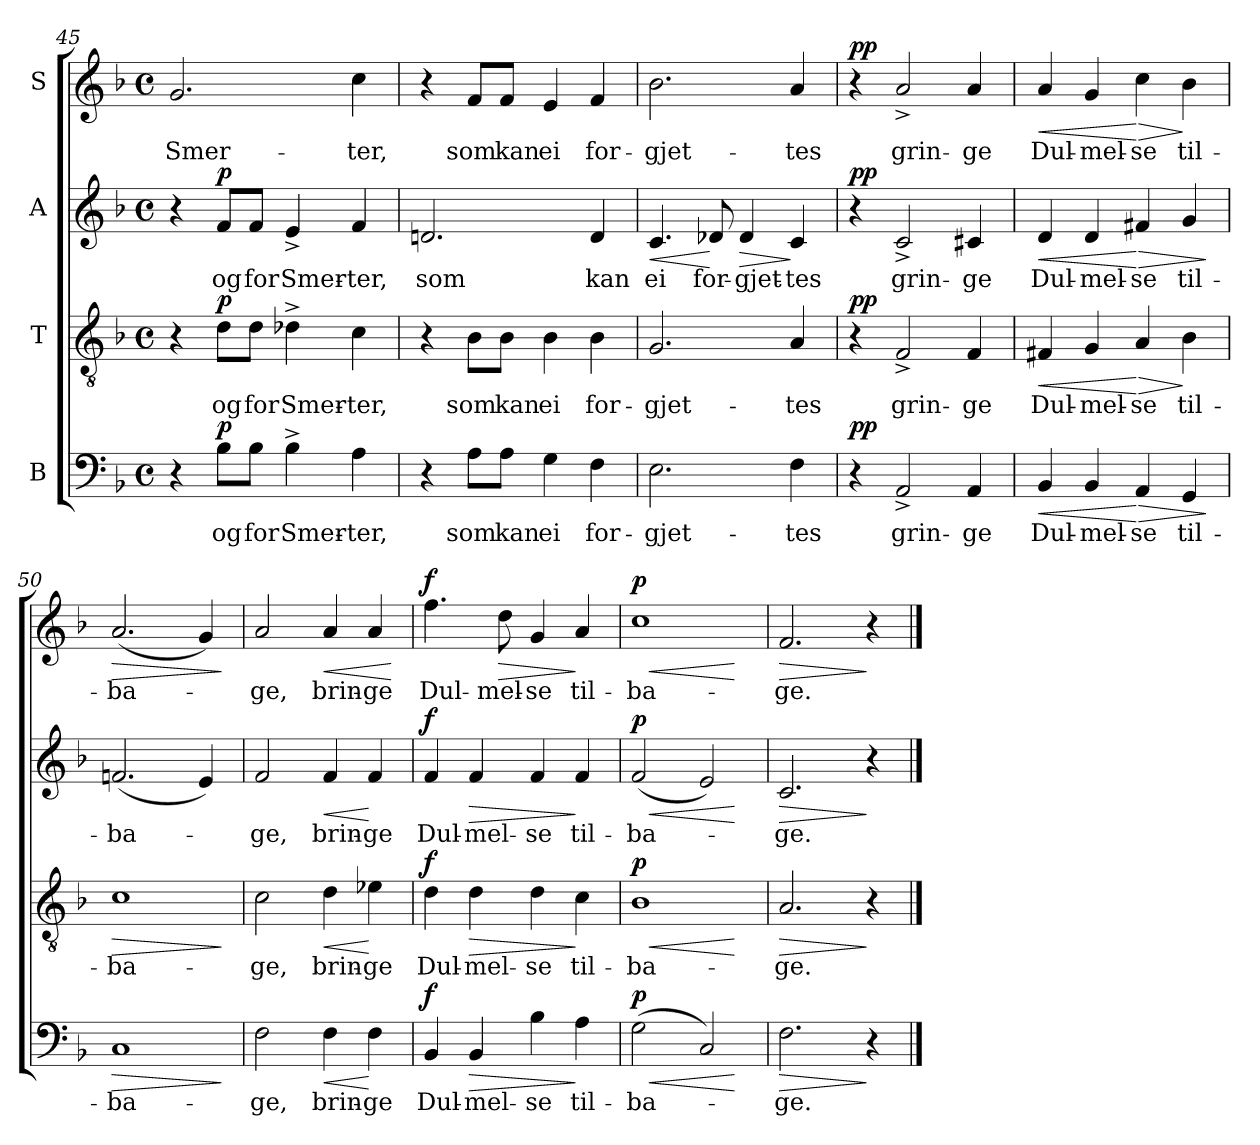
**kern	**text	**dynam	**kern	**text	**dynam	**kern	**text	**dynam	**kern	**text	**dynam
*part4	*part4	*part4	*part3	*part3	*part3	*part2	*part2	*part2	*part1	*part1	*part1
*staff4	*staff4	*staff4	*staff3	*staff3	*staff3	*staff2	*staff2	*staff2	*staff1	*staff1	*staff1
*I"B	*	*	*I"T	*	*	*I"A	*	*	*I"S	*	*
*clefF4	*	*	*clefGv2	*	*	*clefG2	*	*	*clefG2	*	*
*k[b-]	*	*	*k[b-]	*	*	*k[b-]	*	*	*k[b-]	*	*
*F:	*	*	*F:	*	*	*F:	*	*	*F:	*	*
*M4/4	*	*	*M4/4	*	*	*M4/4	*	*	*M4/4	*	*
*met(c)	*	*	*met(c)	*	*	*met(c)	*	*	*met(c)	*	*
=45	=45	=45	=45	=45	=45	=45	=45	=45	=45	=45	=45
!	!	!	!	!	!	!	!	!	!	!LO:LY:b	!
4r	.	.	4r	.	.	4r	.	.	2.g/	Smer-	.
!	!LO:LY:b	!LO:DY:a	!	!LO:LY:b	!LO:DY:a	!	!LO:LY:b	!LO:DY:a	!	!	!
8B-\L	og	p	8d\L	og	p	8f/L	og	p	.	.	.
!	!LO:LY:b	!	!	!LO:LY:b	!	!	!LO:LY:b	!	!	!	!
8B-\J	for	.	8d\J	for	.	8f/J	for	.	.	.	.
!	!LO:LY:b	!	!	!LO:LY:b	!	!	!LO:LY:b	!	!	!	!
4B-^>\	Smer-	.	4d-X^>\	Smer-	.	4e^>/	Smer-	.	.	.	.
!	!LO:LY:b	!	!	!LO:LY:b	!	!	!LO:LY:b	!	!	!LO:LY:b	!
4A\	-ter,	.	4c\	-ter,	.	4f/	-ter,	.	4cc\	-ter,	.
!!LO:PB:g=z
=46	=46	=46	=46	=46	=46	=46	=46	=46	=46	=46	=46
!	!	!	!	!	!	!	!LO:LY:b	!	!	!	!
4r	.	.	4r	.	.	2.dni/	som	.	4r	.	.
!	!LO:LY:b	!	!	!LO:LY:b	!	!	!	!	!	!LO:LY:b	!
8A\L	som	.	8B-\L	som	.	.	.	.	8f/L	som	.
!	!LO:LY:b	!	!	!LO:LY:b	!	!	!	!	!	!LO:LY:b	!
8A\J	kan	.	8B-\J	kan	.	.	.	.	8f/J	kan	.
!	!LO:LY:b	!	!	!LO:LY:b	!	!	!	!	!	!LO:LY:b	!
4G\	ei	.	4B-\	ei	.	.	.	.	4e/	ei	.
!	!LO:LY:b	!	!	!LO:LY:b	!	!	!LO:LY:b	!	!	!LO:LY:b	!
4F\	for-	.	4B-\	for-	.	4d/	kan	.	4f/	for-	.
=47	=47	=47	=47	=47	=47	=47	=47	=47	=47	=47	=47
!	!LO:LY:b	!	!	!LO:LY:b	!	!	!LO:LY:b	!LO:HP:b	!	!LO:LY:b	!
2.E\	-gjet-	.	2.G/	-gjet-	.	4.c/	ei	<	2.b-\	-gjet-	.
!	!	!	!	!	!	!	!LO:LY:b	!	!	!	!
.	.	.	.	.	.	8d-X/	for-	[	.	.	.
!	!	!	!	!	!	!	!LO:LY:b	!LO:HP:b	!	!	!
.	.	.	.	.	.	4d-/	-gjet-	>	.	.	.
!	!LO:LY:b	!	!	!LO:LY:b	!	!	!LO:LY:b	!	!	!LO:LY:b	!
4F\	-tes	.	4A/	-tes	.	4c/	-tes	]	4a/	-tes	.
=48	=48	=48	=48	=48	=48	=48	=48	=48	=48	=48	=48
!	!	!LO:DY:a	!	!	!LO:DY:a	!	!	!LO:DY:a	!	!	!LO:DY:a
4r	.	pp	4r	.	pp	4r	.	pp	4r	.	pp
!	!LO:LY:b	!	!	!LO:LY:b	!	!	!LO:LY:b	!	!	!LO:LY:b	!
2AA^>/	grin-	.	2F^>/	grin-	.	2c^>/	grin-	.	2a^>/	grin-	.
!	!LO:LY:b	!	!	!LO:LY:b	!	!	!LO:LY:b	!	!	!LO:LY:b	!
4AA/	-ge	.	4F/	-ge	.	4c#X/	-ge	.	4a/	-ge	.
=49	=49	=49	=49	=49	=49	=49	=49	=49	=49	=49	=49
!	!LO:LY:b	!LO:HP:b	!	!LO:LY:b	!LO:HP:b	!	!LO:LY:b	!LO:HP:b	!	!LO:LY:b	!LO:HP:b
4BB-/	Dul-	<	4F#X/	Dul-	<	4d/	Dul-	<	4a/	Dul-	<
!	!LO:LY:b	!	!	!LO:LY:b	!	!	!LO:LY:b	!	!	!LO:LY:b	!
4BB-/	-mel-	.	4G/	-mel-	.	4d/	-mel-	.	4g/	-mel-	.
!	!LO:LY:b	!LO:HP:n=1:b	!	!LO:LY:b	!LO:HP:n=1:b	!	!LO:LY:b	!LO:HP:n=1:b	!	!LO:LY:b	!LO:HP:n=1:b
4AA/	-se	[ >	4A/	-se	[ >	4f#X/	-se	[ >	4cc\	-se	[ >
!	!LO:LY:b	!	!	!LO:LY:b	!	!	!LO:LY:b	!	!	!LO:LY:b	!
4GG/	til-	.	4B-\	til-	]	4g/	til-	.	4b-\	til-	]
.	.	]	.	.	.	.	.	]	.	.	.
=50	=50	=50	=50	=50	=50	=50	=50	=50	=50	=50	=50
!	!LO:LY:b	!LO:HP:b	!	!LO:LY:b	!LO:HP:b	!	!LO:LY:b	!	!	!LO:LY:b	!LO:HP:b
1C	-ba-	>	1c	-ba-	>	(<2.fni/	-ba-	.	(<2.a/	-ba-	>
.	.	.	.	.	.	4e/)	.	.	4g/)	.	.
.	.	]	.	.	]	.	.	.	.	.	]
=51	=51	=51	=51	=51	=51	=51	=51	=51	=51	=51	=51
!	!LO:LY:b	!	!	!LO:LY:b	!	!	!LO:LY:b	!	!	!LO:LY:b	!
2F\	-ge,	.	2c\	-ge,	.	2f/	-ge,	.	2a/	-ge,	.
!	!LO:LY:b	!LO:HP:b	!	!LO:LY:b	!LO:HP:b	!	!LO:LY:b	!LO:HP:b	!	!LO:LY:b	!LO:HP:b
4F\	brin-	<	4d\	brin-	<	4f/	brin-	<	4a/	brin-	<
!	!LO:LY:b	!	!	!LO:LY:b	!	!	!LO:LY:b	!	!	!LO:LY:b	!
4F\	-ge	[	4e-X\	-ge	[	4f/	-ge	[	4a/	-ge	.
.	.	.	.	.	.	.	.	.	.	.	[
!!LO:LB:g=z
=52	=52	=52	=52	=52	=52	=52	=52	=52	=52	=52	=52
!	!LO:LY:b	!LO:DY:a	!	!LO:LY:b	!LO:DY:a	!	!LO:LY:b	!LO:DY:a	!	!LO:LY:b	!LO:DY:a
4BB-/	Dul-	f	4d\	Dul-	f	4f/	Dul-	f	4.ff\	Dul-	f
!	!LO:LY:b	!LO:HP:b	!	!LO:LY:b	!LO:HP:b	!	!LO:LY:b	!LO:HP:b	!	!	!
4BB-/	-mel-	>	4d\	-mel-	>	4f/	-mel-	>	.	.	.
!	!	!	!	!	!	!	!	!	!	!LO:LY:b	!LO:HP:b
.	.	.	.	.	.	.	.	.	8dd\	-mel-	>
!	!LO:LY:b	!	!	!LO:LY:b	!	!	!LO:LY:b	!	!	!LO:LY:b	!
4B-\	-se	.	4d\	-se	.	4f/	-se	.	4g/	-se	.
!	!LO:LY:b	!	!	!LO:LY:b	!	!	!LO:LY:b	!	!	!LO:LY:b	!
4A\	til-	]	4c\	til-	]	4f/	til-	]	4a/	til-	]
=53	=53	=53	=53	=53	=53	=53	=53	=53	=53	=53	=53
!	!LO:LY:b	!LO:HP:b	!	!LO:LY:b	!LO:HP:b	!	!LO:LY:b	!LO:HP:b	!	!LO:LY:b	!LO:HP:b
!	!	!LO:DY:n=1:a	!	!	!LO:DY:n=1:a	!	!	!LO:DY:n=1:a	!	!	!LO:DY:n=1:a
(>2G\	-ba-	< p	1B-	-ba-	< p	(<2f/	-ba-	< p	1cc	-ba-	< p
2C/)	.	.	.	.	.	2e/)	.	.	.	.	.
.	.	[	.	.	[	.	.	[	.	.	[
=54	=54	=54	=54	=54	=54	=54	=54	=54	=54	=54	=54
!	!LO:LY:b	!LO:HP:b	!	!LO:LY:b	!LO:HP:b	!	!LO:LY:b	!LO:HP:b	!	!LO:LY:b	!LO:HP:b
2.F\	-ge.	>	2.A/	-ge.	>	2.c/	-ge.	>	2.f/	-ge.	>
4r	.	]	4r	.	]	4r	.	]	4r	.	]
==	==	==	==	==	==	==	==	==	==	==	==
*-	*-	*-	*-	*-	*-	*-	*-	*-	*-	*-	*-
